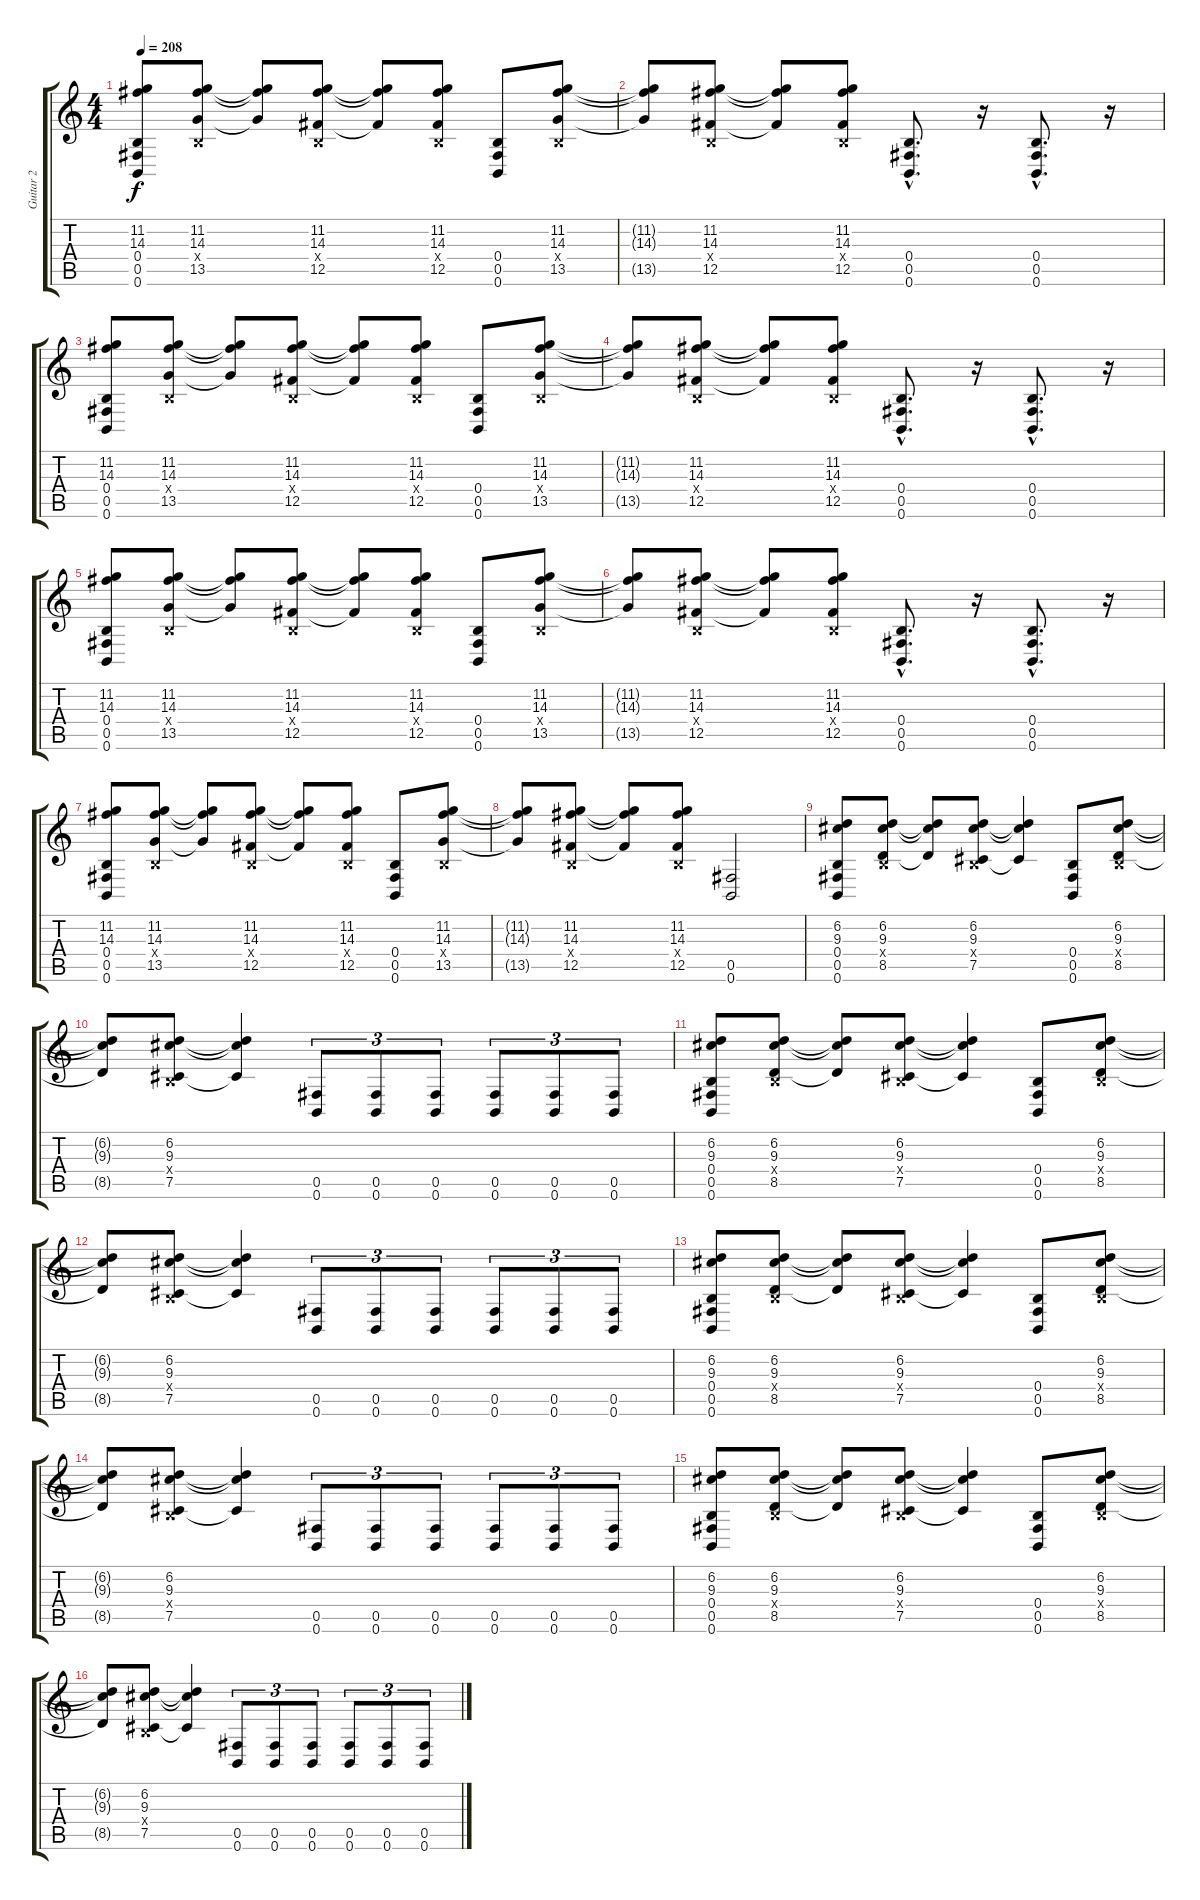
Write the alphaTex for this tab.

\track ("Guitar 2" "Guitar 2") {instrument distortionguitar}
\staff {score tabs}
\tuning (Db4 Ab3 E3 B2 Gb2 B1) {hide}
\ts (4 4)
\section ("" "")
\tempo 208
\clef g2
\ks c
(11.2 14.3 0.4 0.5 0.6).8{dy f} (11.2 14.3 0.4{x} 13.5).8 (11.2{t} 14.3{t} 13.5{t}).8 (11.2 14.3 0.4{x} 12.5).8 (11.2{t} 14.3{t} 12.5{t}).8 (11.2 14.3 0.4{x} 12.5).8 (0.4 0.5 0.6).8 (11.2 14.3 0.4{x} 13.5).8 |
(11.2{t} 14.3{t} 13.5{t}).8 (11.2 14.3 0.4{x} 12.5).8 (11.2{t} 14.3{t} 12.5{t}).8 (11.2 14.3 0.4{x} 12.5).8 (0.4{hac} 0.5{hac} 0.6{hac}).8{d} r.16 (0.4{hac} 0.5{hac} 0.6{hac}).8{d} r.16 |
(11.2 14.3 0.4 0.5 0.6).8 (11.2 14.3 0.4{x} 13.5).8 (11.2{t} 14.3{t} 13.5{t}).8 (11.2 14.3 0.4{x} 12.5).8 (11.2{t} 14.3{t} 12.5{t}).8 (11.2 14.3 0.4{x} 12.5).8 (0.4 0.5 0.6).8 (11.2 14.3 0.4{x} 13.5).8 |
(11.2{t} 14.3{t} 13.5{t}).8 (11.2 14.3 0.4{x} 12.5).8 (11.2{t} 14.3{t} 12.5{t}).8 (11.2 14.3 0.4{x} 12.5).8 (0.4{hac} 0.5{hac} 0.6{hac}).8{d} r.16 (0.4{hac} 0.5{hac} 0.6{hac}).8{d} r.16 |
(11.2 14.3 0.4 0.5 0.6).8 (11.2 14.3 0.4{x} 13.5).8 (11.2{t} 14.3{t} 13.5{t}).8 (11.2 14.3 0.4{x} 12.5).8 (11.2{t} 14.3{t} 12.5{t}).8 (11.2 14.3 0.4{x} 12.5).8 (0.4 0.5 0.6).8 (11.2 14.3 0.4{x} 13.5).8 |
(11.2{t} 14.3{t} 13.5{t}).8 (11.2 14.3 0.4{x} 12.5).8 (11.2{t} 14.3{t} 12.5{t}).8 (11.2 14.3 0.4{x} 12.5).8 (0.4{hac} 0.5{hac} 0.6{hac}).8{d} r.16 (0.4{hac} 0.5{hac} 0.6{hac}).8{d} r.16 |
(11.2 14.3 0.4 0.5 0.6).8 (11.2 14.3 0.4{x} 13.5).8 (11.2{t} 14.3{t} 13.5{t}).8 (11.2 14.3 0.4{x} 12.5).8 (11.2{t} 14.3{t} 12.5{t}).8 (11.2 14.3 0.4{x} 12.5).8 (0.4 0.5 0.6).8 (11.2 14.3 0.4{x} 13.5).8 |
(11.2{t} 14.3{t} 13.5{t}).8 (11.2 14.3 0.4{x} 12.5).8 (11.2{t} 14.3{t} 12.5{t}).8 (11.2 14.3 0.4{x} 12.5).8 (0.5 0.6).2 |
\section ("" "")
(6.2 9.3 0.4 0.5 0.6).8 (6.2 9.3 0.4{x} 8.5).8 (6.2{t} 9.3{t} 8.5{t}).8 (6.2 9.3 0.4{x} 7.5).8 (6.2{t} 9.3{t} 7.5{t}).4 (0.4 0.5 0.6).8 (6.2 9.3 0.4{x} 8.5).8 |
(6.2{t} 9.3{t} 8.5{t}).8 (6.2 9.3 0.4{x} 7.5).8 (6.2{t} 9.3{t} 7.5{t}).4 (0.5 0.6).8{tu (3 2)} (0.5 0.6).8{tu (3 2)} (0.5 0.6).8{tu (3 2)} (0.5 0.6).8{tu (3 2)} (0.5 0.6).8{tu (3 2)} (0.5 0.6).8{tu (3 2)} |
(6.2 9.3 0.4 0.5 0.6).8 (6.2 9.3 0.4{x} 8.5).8 (6.2{t} 9.3{t} 8.5{t}).8 (6.2 9.3 0.4{x} 7.5).8 (6.2{t} 9.3{t} 7.5{t}).4 (0.4 0.5 0.6).8 (6.2 9.3 0.4{x} 8.5).8 |
(6.2{t} 9.3{t} 8.5{t}).8 (6.2 9.3 0.4{x} 7.5).8 (6.2{t} 9.3{t} 7.5{t}).4 (0.5 0.6).8{tu (3 2)} (0.5 0.6).8{tu (3 2)} (0.5 0.6).8{tu (3 2)} (0.5 0.6).8{tu (3 2)} (0.5 0.6).8{tu (3 2)} (0.5 0.6).8{tu (3 2)} |
(6.2 9.3 0.4 0.5 0.6).8 (6.2 9.3 0.4{x} 8.5).8 (6.2{t} 9.3{t} 8.5{t}).8 (6.2 9.3 0.4{x} 7.5).8 (6.2{t} 9.3{t} 7.5{t}).4 (0.4 0.5 0.6).8 (6.2 9.3 0.4{x} 8.5).8 |
(6.2{t} 9.3{t} 8.5{t}).8 (6.2 9.3 0.4{x} 7.5).8 (6.2{t} 9.3{t} 7.5{t}).4 (0.5 0.6).8{tu (3 2)} (0.5 0.6).8{tu (3 2)} (0.5 0.6).8{tu (3 2)} (0.5 0.6).8{tu (3 2)} (0.5 0.6).8{tu (3 2)} (0.5 0.6).8{tu (3 2)} |
(6.2 9.3 0.4 0.5 0.6).8 (6.2 9.3 0.4{x} 8.5).8 (6.2{t} 9.3{t} 8.5{t}).8 (6.2 9.3 0.4{x} 7.5).8 (6.2{t} 9.3{t} 7.5{t}).4 (0.4 0.5 0.6).8 (6.2 9.3 0.4{x} 8.5).8 |
(6.2{t} 9.3{t} 8.5{t}).8 (6.2 9.3 0.4{x} 7.5).8 (6.2{t} 9.3{t} 7.5{t}).4 (0.5 0.6).8{tu (3 2)} (0.5 0.6).8{tu (3 2)} (0.5 0.6).8{tu (3 2)} (0.5 0.6).8{tu (3 2)} (0.5 0.6).8{tu (3 2)} (0.5 0.6).8{tu (3 2)}
